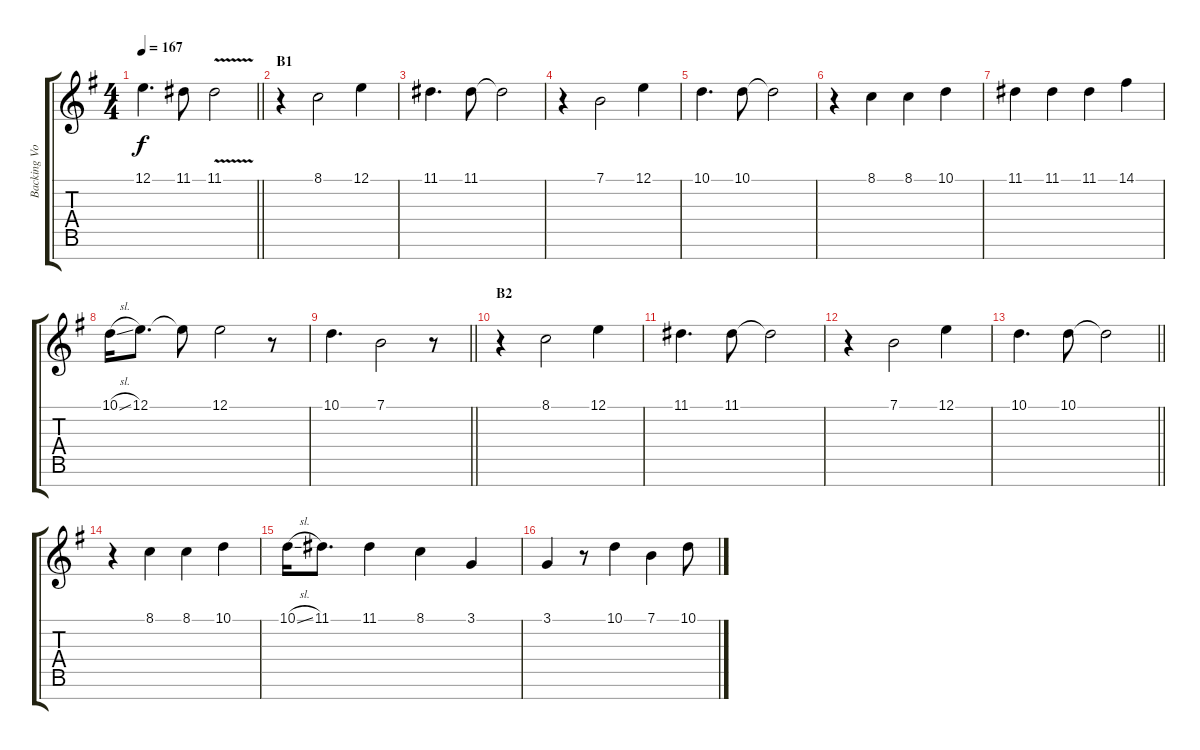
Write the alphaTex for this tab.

\track ("Backing Vocal" "Backing Vo") {instrument piccolo}
\staff {score tabs}
\tuning (E4 B3 G3 D3 A2 E2 B1) {hide}
\ts (4 4)
\tempo 167
\clef g2
\barLineRight lightlight
\ks g
12.1.4{d dy f} 11.1.8 11.1{v}.2 |
\section ("" "B1")
r.4 8.1.2 12.1.4 |
11.1.4{d} 11.1.8 11.1{t}.2 |
r.4 7.1.2 12.1.4 |
10.1.4{d} 10.1.8 10.1{t}.2 |
r.4 8.1.4 8.1.4 10.1.4 |
11.1.4 11.1.4 11.1.4 14.1.4 |
10.1{sl}.16 12.1.8{d} 12.1{t}.8 12.1.2 r.8 |
\barLineRight lightlight
10.1.4{d} 7.1.2 r.8 |
\section ("" "B2")
r.4 8.1.2 12.1.4 |
11.1.4{d} 11.1.8 11.1{t}.2 |
r.4 7.1.2 12.1.4 |
\barLineRight lightlight
10.1.4{d} 10.1.8 10.1{t}.2 |
r.4 8.1.4 8.1.4 10.1.4 |
10.1{sl}.16 11.1.8{d} 11.1.4 8.1.4 3.1.4 |
3.1.4 r.8 10.1.4 7.1.4 10.1.8
